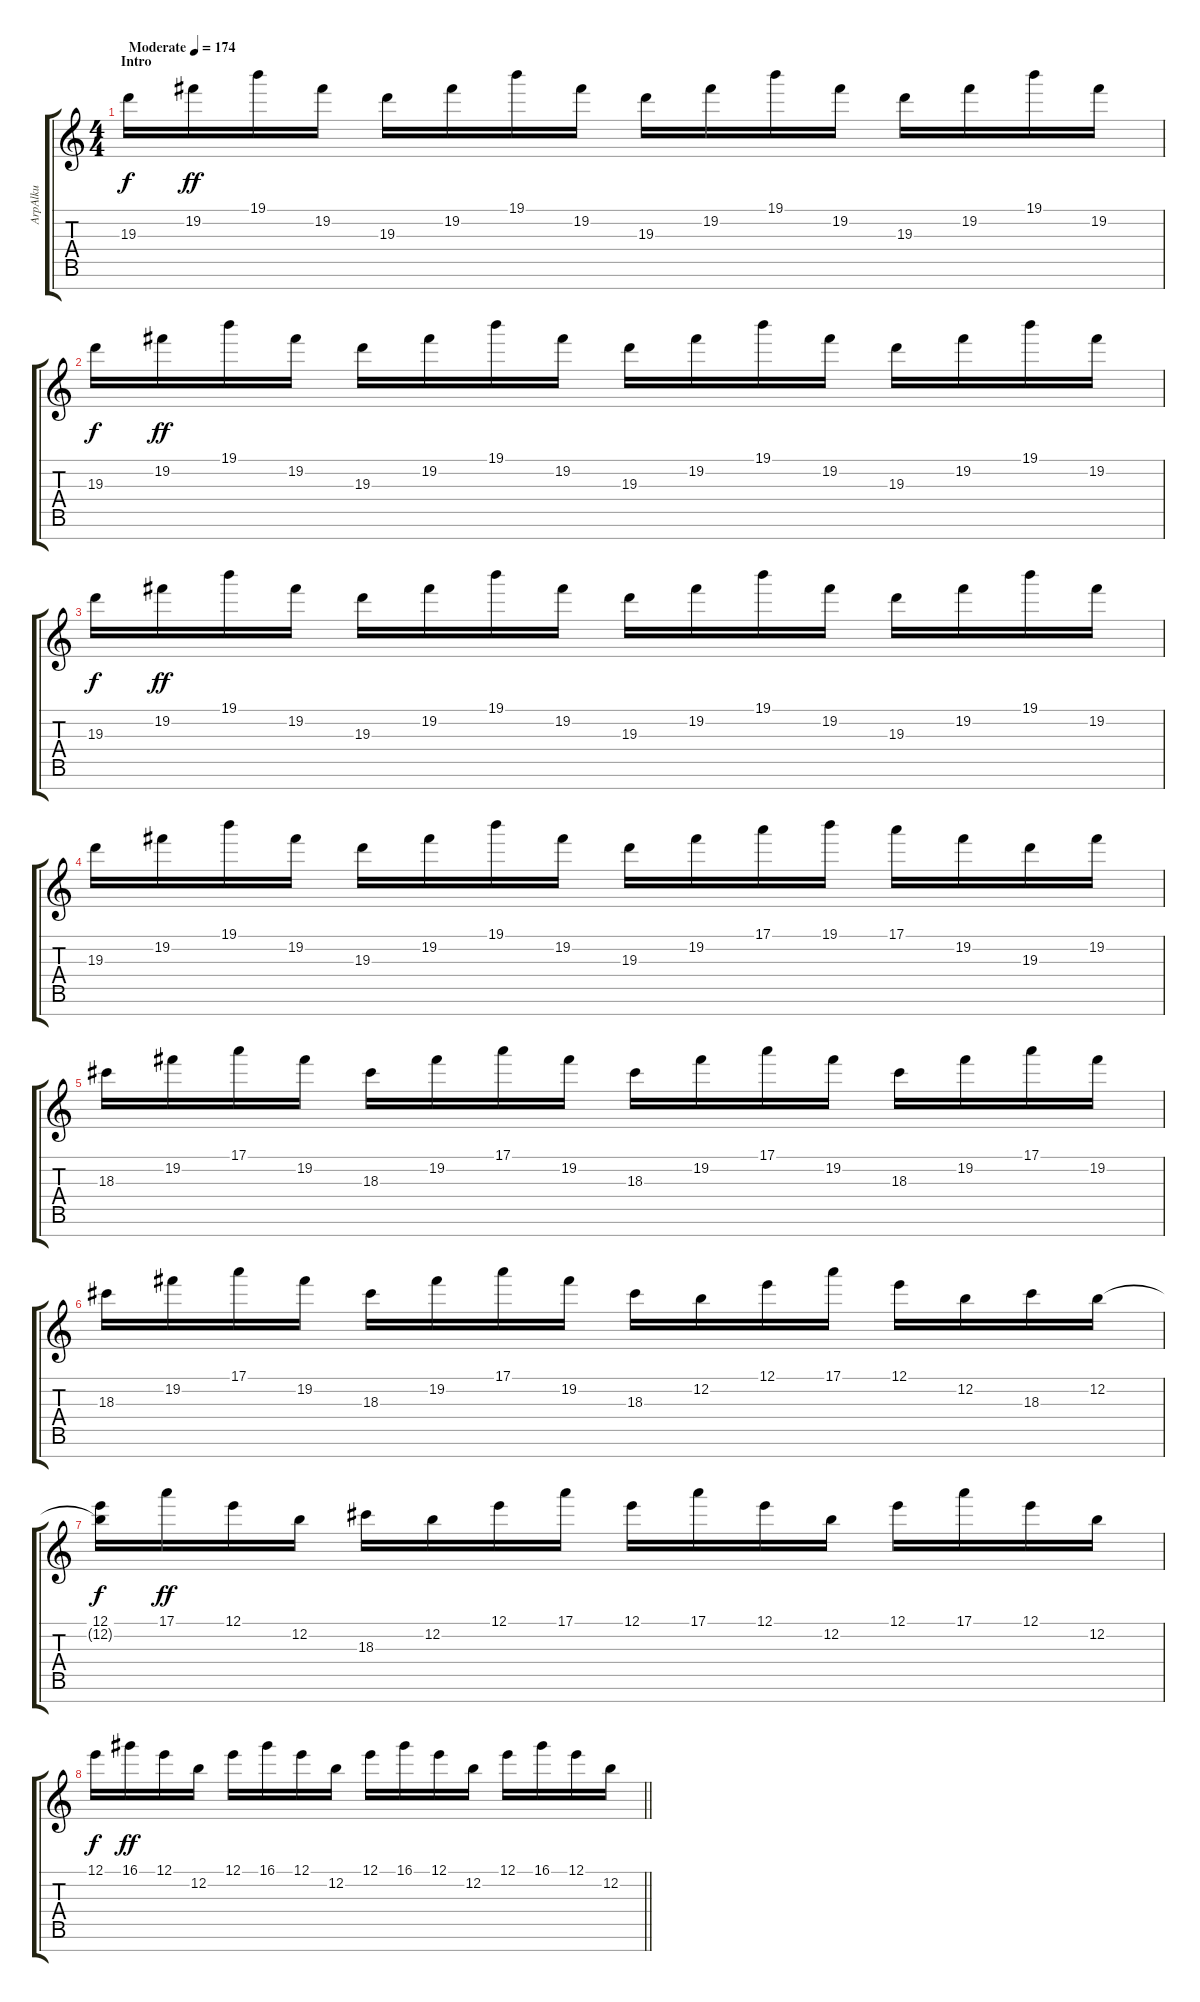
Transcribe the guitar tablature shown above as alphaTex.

\track ("ArpAlku" "ArpAlku") {instrument synthbass1}
\staff {score tabs}
\tuning (E4 B3 G3 D3 A2 E2 B1) {hide}
\ts (4 4)
\section ("" "Intro")
\tempo (174 "Moderate")
\clef g2
\ks c
19.3.16{dy f instrument synthbass1} 19.2.16{dy ff} 19.1.16 19.2.16 19.3.16 19.2.16 19.1.16 19.2.16 19.3.16 19.2.16 19.1.16 19.2.16 19.3.16 19.2.16 19.1.16 19.2.16 |
19.3.16{dy f} 19.2.16{dy ff} 19.1.16 19.2.16 19.3.16 19.2.16 19.1.16 19.2.16 19.3.16 19.2.16 19.1.16 19.2.16 19.3.16 19.2.16 19.1.16 19.2.16 |
19.3.16{dy f} 19.2.16{dy ff} 19.1.16 19.2.16 19.3.16 19.2.16 19.1.16 19.2.16 19.3.16 19.2.16 19.1.16 19.2.16 19.3.16 19.2.16 19.1.16 19.2.16 |
19.3.16 19.2.16 19.1.16 19.2.16 19.3.16 19.2.16 19.1.16 19.2.16 19.3.16 19.2.16 17.1.16 19.1.16 17.1.16 19.2.16 19.3.16 19.2.16 |
18.3.16 19.2.16 17.1.16 19.2.16 18.3.16 19.2.16 17.1.16 19.2.16 18.3.16 19.2.16 17.1.16 19.2.16 18.3.16 19.2.16 17.1.16 19.2.16 |
18.3.16 19.2.16 17.1.16 19.2.16 18.3.16 19.2.16 17.1.16 19.2.16 18.3.16 12.2.16 12.1.16 17.1.16 12.1.16 12.2.16 18.3.16 12.2.16 |
(12.1 12.2{t}).16{dy f} 17.1.16{dy ff} 12.1.16 12.2.16 18.3.16 12.2.16 12.1.16 17.1.16 12.1.16 17.1.16 12.1.16 12.2.16 12.1.16 17.1.16 12.1.16 12.2.16 |
\barLineRight lightlight
12.1.16{dy f} 16.1.16{dy ff} 12.1.16 12.2.16 12.1.16 16.1.16 12.1.16 12.2.16 12.1.16 16.1.16 12.1.16 12.2.16 12.1.16 16.1.16 12.1.16 12.2.16
